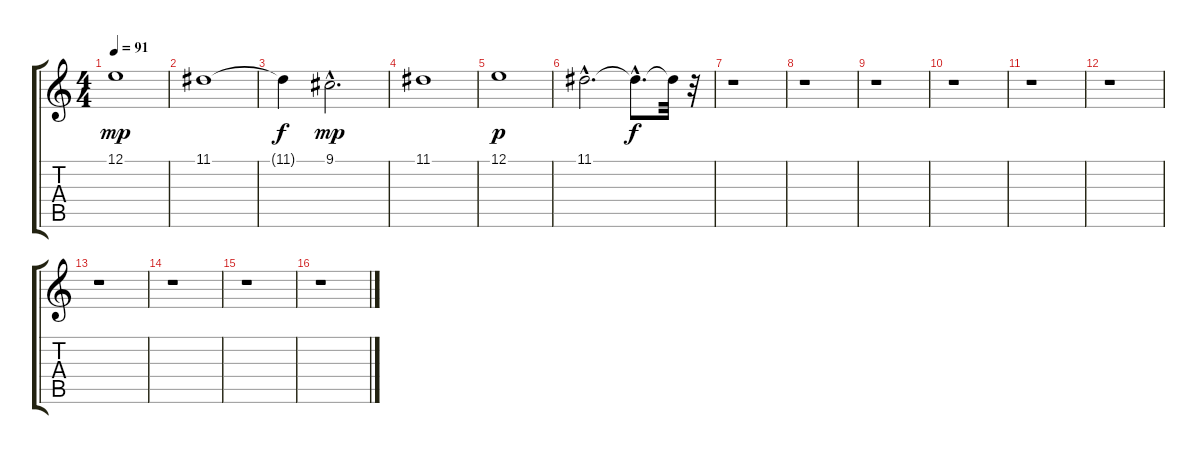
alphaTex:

\track "" {instrument choiraahs}
\staff {score tabs}
\tuning (E4 B3 G3 D3 A2 E2) {hide}
\ts (4 4)
\tempo 91
\clef g2
\ks c
12.1.1{dy mp} |
11.1.1 |
11.1{t}.4{dy f} 9.1{hac}.2{d dy mp} |
11.1.1 |
12.1.1{dy p} |
11.1{hac}.2{d} 11.1{hac t}.8{d dy f} 11.1{t}.32 r.32 |
r.1 |
r.1 |
r.1 |
r.1 |
r.1 |
r.1 |
r.1 |
r.1 |
r.1 |
r.1
